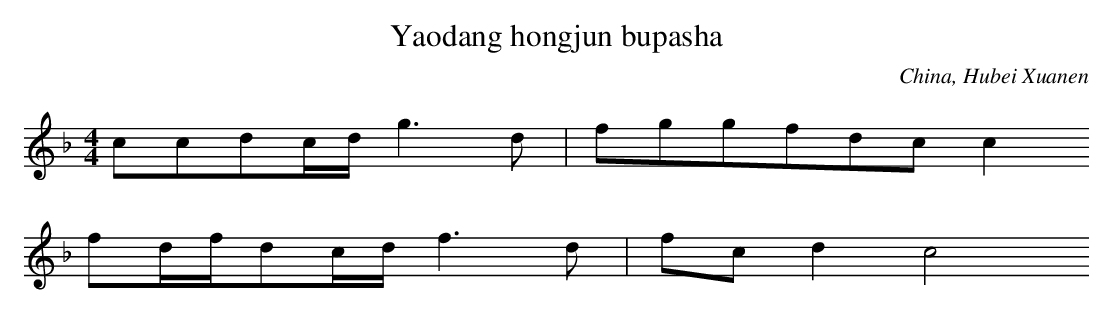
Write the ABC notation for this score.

X:1
T: Yaodang hongjun bupasha
O: China, Hubei Xuanen
M: 4/4
L: 1/16
K: F
c2c2d2cdg6d2 | f2g2g2f2d2c2c4
f2dfd2cdf6d2 | f2c2d4c8
